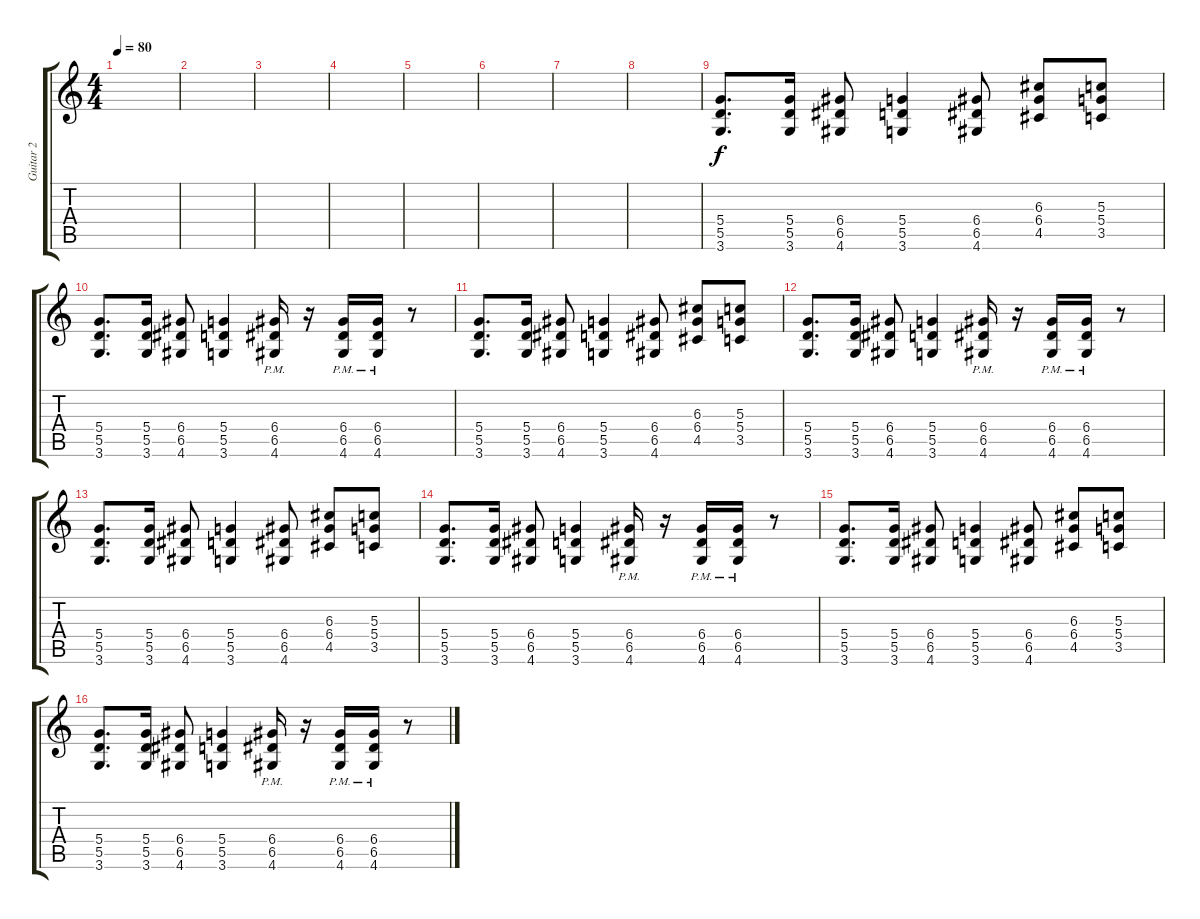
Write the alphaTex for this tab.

\track ("Guitar 2" "Guitar 2") {instrument distortionguitar}
\staff {score tabs}
\tuning (E4 B3 G3 D3 A2 E2) {hide}
\ts (4 4)
\tempo 80
\clef g2
\ks c
|
|
|
|
|
|
|
|
(5.4 5.5 3.6).8{d} (5.4 5.5 3.6).16 (6.4 6.5 4.6).8 (5.4 5.5 3.6).4 (6.4 6.5 4.6).8 (6.3 6.4 4.5).8 (5.3 5.4 3.5).8 |
(5.4 5.5 3.6).8{d} (5.4 5.5 3.6).16 (6.4 6.5 4.6).8 (5.4 5.5 3.6).4 (6.4{pm} 6.5{pm} 4.6{pm}).16 r.16 (6.4{pm} 6.5{pm} 4.6{pm}).16 (6.4{pm} 6.5{pm} 4.6{pm}).16 r.8 |
(5.4 5.5 3.6).8{d} (5.4 5.5 3.6).16 (6.4 6.5 4.6).8 (5.4 5.5 3.6).4 (6.4 6.5 4.6).8 (6.3 6.4 4.5).8 (5.3 5.4 3.5).8 |
(5.4 5.5 3.6).8{d} (5.4 5.5 3.6).16 (6.4 6.5 4.6).8 (5.4 5.5 3.6).4 (6.4{pm} 6.5{pm} 4.6{pm}).16 r.16 (6.4{pm} 6.5{pm} 4.6{pm}).16 (6.4{pm} 6.5{pm} 4.6{pm}).16 r.8 |
(5.4 5.5 3.6).8{d} (5.4 5.5 3.6).16 (6.4 6.5 4.6).8 (5.4 5.5 3.6).4 (6.4 6.5 4.6).8 (6.3 6.4 4.5).8 (5.3 5.4 3.5).8 |
(5.4 5.5 3.6).8{d} (5.4 5.5 3.6).16 (6.4 6.5 4.6).8 (5.4 5.5 3.6).4 (6.4{pm} 6.5{pm} 4.6{pm}).16 r.16 (6.4{pm} 6.5{pm} 4.6{pm}).16 (6.4{pm} 6.5{pm} 4.6{pm}).16 r.8 |
(5.4 5.5 3.6).8{d} (5.4 5.5 3.6).16 (6.4 6.5 4.6).8 (5.4 5.5 3.6).4 (6.4 6.5 4.6).8 (6.3 6.4 4.5).8 (5.3 5.4 3.5).8 |
(5.4 5.5 3.6).8{d} (5.4 5.5 3.6).16 (6.4 6.5 4.6).8 (5.4 5.5 3.6).4 (6.4{pm} 6.5{pm} 4.6{pm}).16 r.16 (6.4{pm} 6.5{pm} 4.6{pm}).16 (6.4{pm} 6.5{pm} 4.6{pm}).16 r.8
